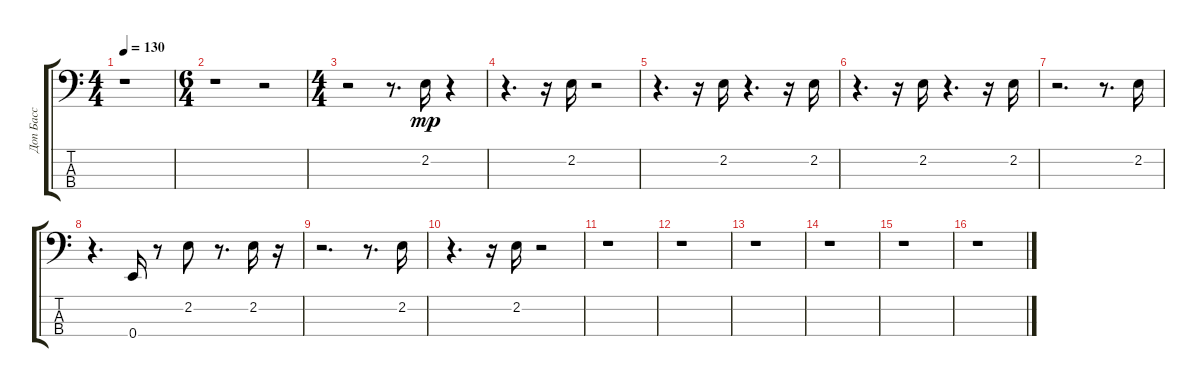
\track ("Доп Басс " "Доп Басс ") {instrument acousticguitarsteel}
\staff {score tabs}
\tuning (G2 D2 A1 E1) {hide}
\ts (4 4)
\tempo 130
\clef f4
\ks c
r.1{dy mp} |
\ts (6 4)
r.1 r.2 |
\ts (4 4)
r.2 r.8{d} 2.2.16 r.4 |
r.4{d} r.16 2.2.16 r.2 |
r.4{d} r.16 2.2.16 r.4{d} r.16 2.2.16 |
r.4{d} r.16 2.2.16 r.4{d} r.16 2.2.16 |
r.2{d} r.8{d} 2.2.16 |
r.4{d} 0.4.16 r.8 2.2.8 r.8{d} 2.2.16 r.16 |
r.2{d} r.8{d} 2.2.16 |
r.4{d} r.16 2.2.16 r.2 |
r.1 |
r.1 |
r.1 |
r.1 |
r.1 |
r.1
